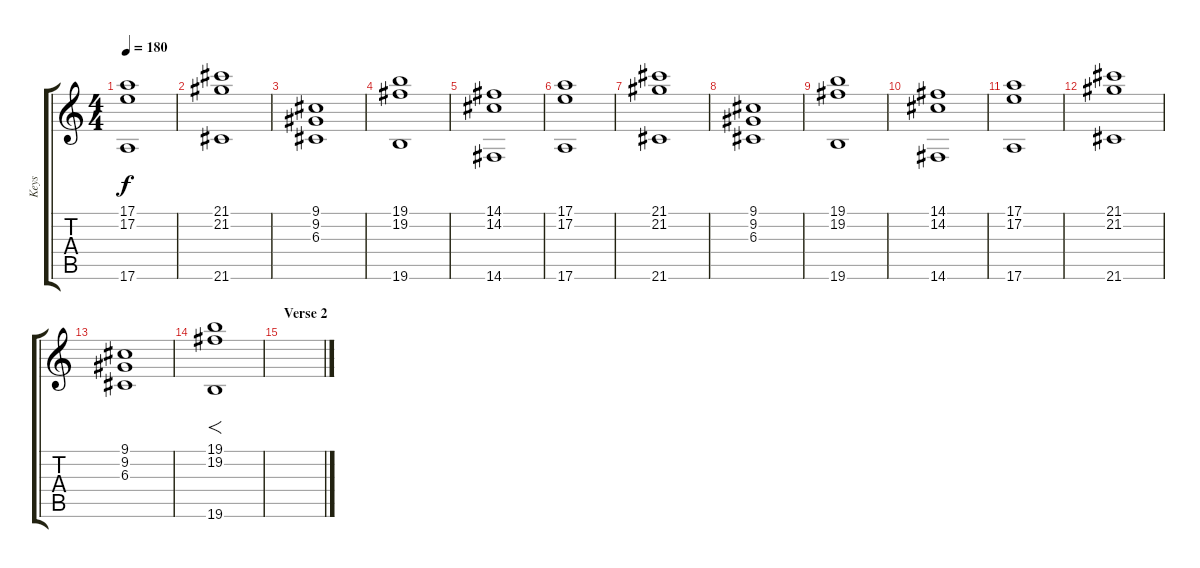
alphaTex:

\track ("Keys" "Keys") {instrument pad4choir}
\staff {score tabs}
\tuning (E4 B3 G3 D3 A2 E2) {hide}
\ts (4 4)
\tempo 180
\clef g2
\ks c
(17.1 17.2 17.6).1{dy f} |
(21.1 21.2 21.6).1 |
(9.1 9.2 6.3).1 |
(19.1 19.2 19.6).1 |
(14.1 14.2 14.6).1 |
(17.1 17.2 17.6).1 |
(21.1 21.2 21.6).1 |
(9.1 9.2 6.3).1 |
(19.1 19.2 19.6).1 |
(14.1 14.2 14.6).1 |
(17.1 17.2 17.6).1 |
(21.1 21.2 21.6).1 |
(9.1 9.2 6.3).1 |
(19.1 19.2 19.6).1{f} |
\section ("" "Verse 2")
